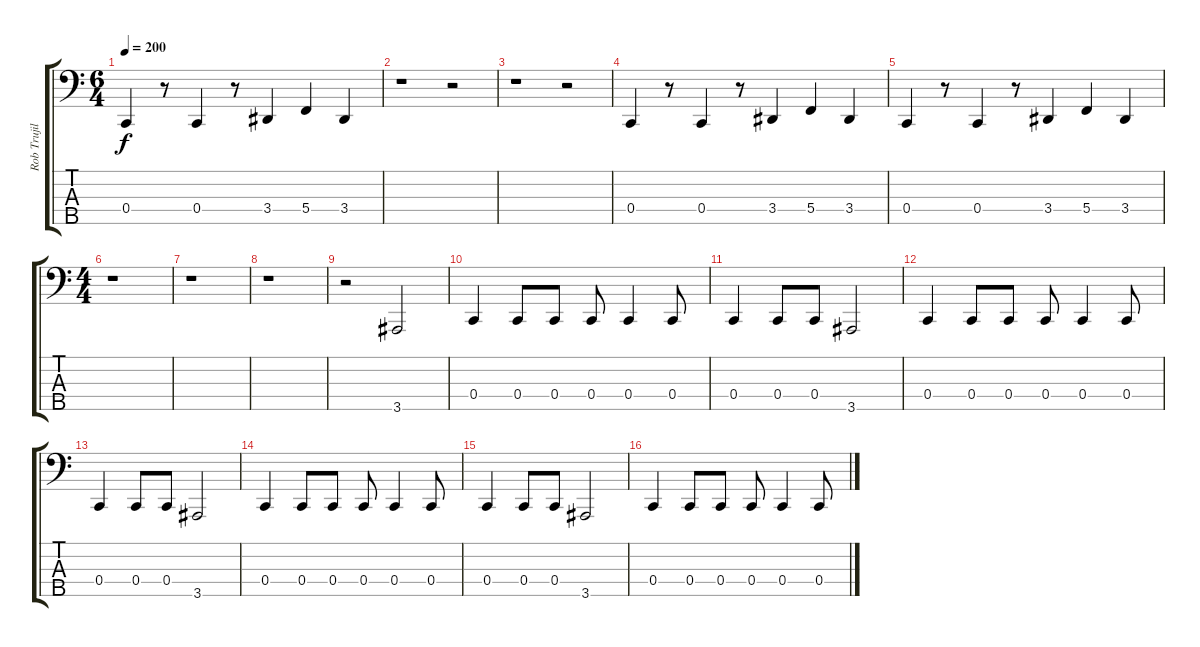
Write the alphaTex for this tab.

\track ("Rob Trujillo" "Rob Trujil") {instrument electricbassfinger}
\staff {score tabs}
\tuning (Eb2 Bb1 F1 C1 G0) {hide}
\ts (6 4)
\tempo 200
\clef f4
\ks c
0.4.4{dy f} r.8 0.4.4 r.8 3.4.4 5.4.4 3.4.4 |
r.1 r.2 |
r.1 r.2 |
0.4.4 r.8 0.4.4 r.8 3.4.4 5.4.4 3.4.4 |
0.4.4 r.8 0.4.4 r.8 3.4.4 5.4.4 3.4.4 |
\ts (4 4)
r.1 |
r.1 |
r.1 |
r.2 3.5.2 |
0.4.4 0.4.8 0.4.8 0.4.8 0.4.4 0.4.8 |
0.4.4 0.4.8 0.4.8 3.5.2 |
0.4.4 0.4.8 0.4.8 0.4.8 0.4.4 0.4.8 |
0.4.4 0.4.8 0.4.8 3.5.2 |
0.4.4 0.4.8 0.4.8 0.4.8 0.4.4 0.4.8 |
0.4.4 0.4.8 0.4.8 3.5.2 |
0.4.4 0.4.8 0.4.8 0.4.8 0.4.4 0.4.8
